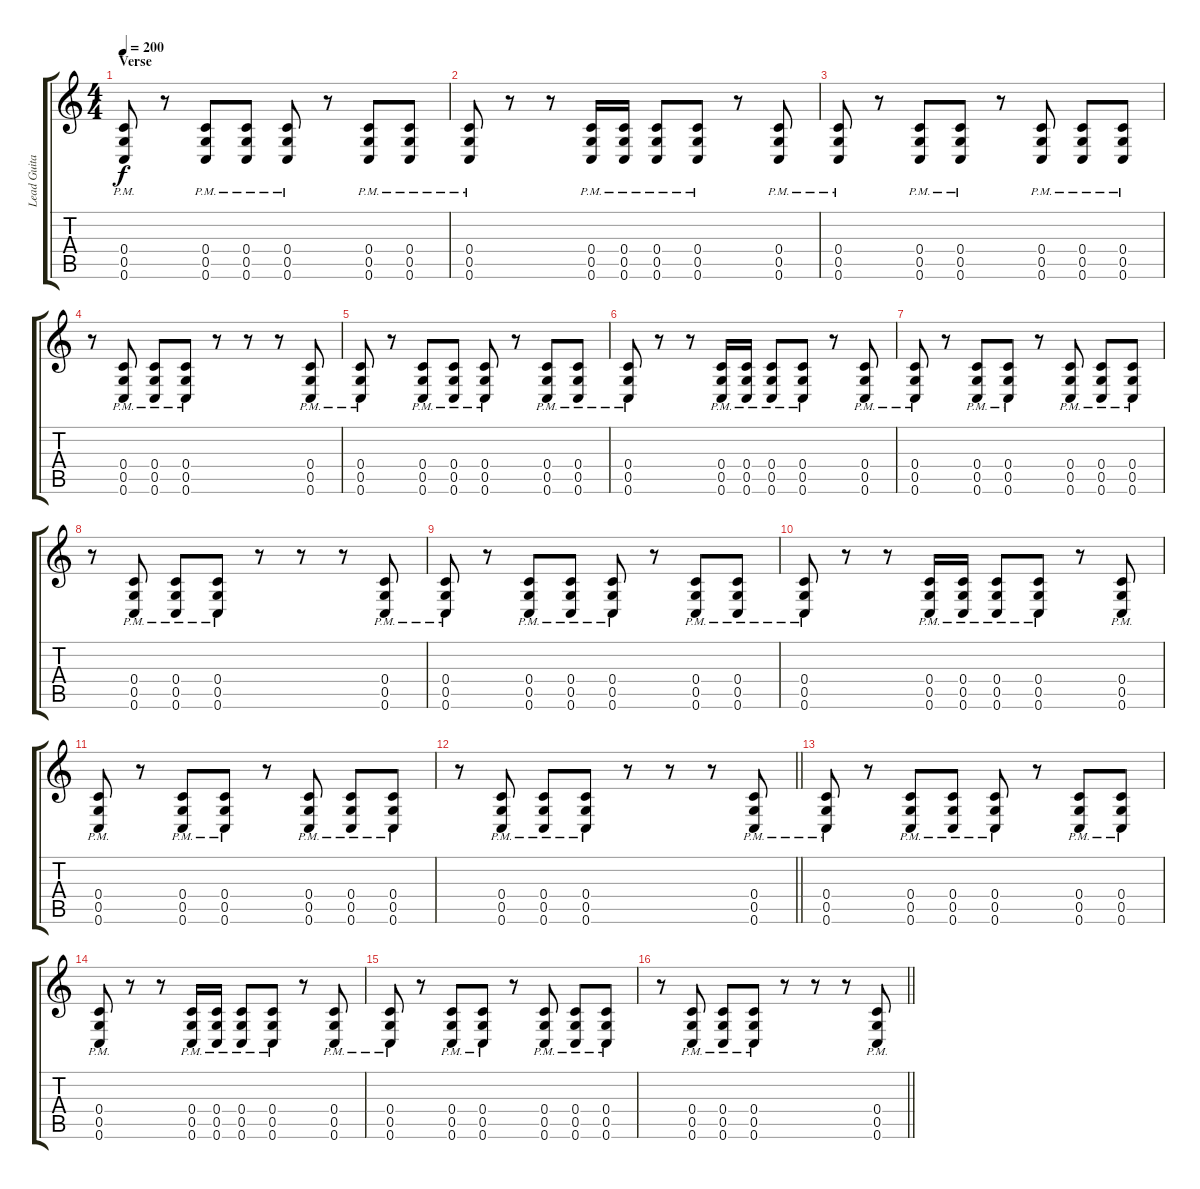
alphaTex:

\track ("Lead Guitar" "Lead Guita") {instrument distortionguitar}
\staff {score tabs}
\tuning (D4 A3 F3 C3 G2 C2) {hide}
\ts (4 4)
\section ("" "Verse")
\tempo 200
\clef g2
\ks c
(0.4{pm} 0.5{pm} 0.6{pm}).8{dy f} r.8 (0.4{pm} 0.5{pm} 0.6{pm}).8 (0.4{pm} 0.5{pm} 0.6{pm}).8 (0.4{pm} 0.5{pm} 0.6{pm}).8 r.8 (0.4{pm} 0.5{pm} 0.6{pm}).8 (0.4{pm} 0.5{pm} 0.6{pm}).8 |
(0.4{pm} 0.5{pm} 0.6{pm}).8 r.8 r.8 (0.4{pm} 0.5{pm} 0.6{pm}).16 (0.4{pm} 0.5{pm} 0.6{pm}).16 (0.4{pm} 0.5{pm} 0.6{pm}).8 (0.4{pm} 0.5{pm} 0.6{pm}).8 r.8 (0.4{pm} 0.5{pm} 0.6{pm}).8 |
(0.4{pm} 0.5{pm} 0.6{pm}).8 r.8 (0.4{pm} 0.5{pm} 0.6{pm}).8 (0.4{pm} 0.5{pm} 0.6{pm}).8 r.8 (0.4{pm} 0.5{pm} 0.6{pm}).8 (0.4{pm} 0.5{pm} 0.6{pm}).8 (0.4{pm} 0.5{pm} 0.6{pm}).8 |
r.8 (0.4{pm} 0.5{pm} 0.6{pm}).8 (0.4{pm} 0.5{pm} 0.6{pm}).8 (0.4{pm} 0.5{pm} 0.6{pm}).8 r.8 r.8 r.8 (0.4{pm} 0.5{pm} 0.6{pm}).8 |
(0.4{pm} 0.5{pm} 0.6{pm}).8 r.8 (0.4{pm} 0.5{pm} 0.6{pm}).8 (0.4{pm} 0.5{pm} 0.6{pm}).8 (0.4{pm} 0.5{pm} 0.6{pm}).8 r.8 (0.4{pm} 0.5{pm} 0.6{pm}).8 (0.4{pm} 0.5{pm} 0.6{pm}).8 |
(0.4{pm} 0.5{pm} 0.6{pm}).8 r.8 r.8 (0.4{pm} 0.5{pm} 0.6{pm}).16 (0.4{pm} 0.5{pm} 0.6{pm}).16 (0.4{pm} 0.5{pm} 0.6{pm}).8 (0.4{pm} 0.5{pm} 0.6{pm}).8 r.8 (0.4{pm} 0.5{pm} 0.6{pm}).8 |
(0.4{pm} 0.5{pm} 0.6{pm}).8 r.8 (0.4{pm} 0.5{pm} 0.6{pm}).8 (0.4{pm} 0.5{pm} 0.6{pm}).8 r.8 (0.4{pm} 0.5{pm} 0.6{pm}).8 (0.4{pm} 0.5{pm} 0.6{pm}).8 (0.4{pm} 0.5{pm} 0.6{pm}).8 |
r.8 (0.4{pm} 0.5{pm} 0.6{pm}).8 (0.4{pm} 0.5{pm} 0.6{pm}).8 (0.4{pm} 0.5{pm} 0.6{pm}).8 r.8 r.8 r.8 (0.4{pm} 0.5{pm} 0.6{pm}).8 |
(0.4{pm} 0.5{pm} 0.6{pm}).8 r.8 (0.4{pm} 0.5{pm} 0.6{pm}).8 (0.4{pm} 0.5{pm} 0.6{pm}).8 (0.4{pm} 0.5{pm} 0.6{pm}).8 r.8 (0.4{pm} 0.5{pm} 0.6{pm}).8 (0.4{pm} 0.5{pm} 0.6{pm}).8 |
(0.4{pm} 0.5{pm} 0.6{pm}).8 r.8 r.8 (0.4{pm} 0.5{pm} 0.6{pm}).16 (0.4{pm} 0.5{pm} 0.6{pm}).16 (0.4{pm} 0.5{pm} 0.6{pm}).8 (0.4{pm} 0.5{pm} 0.6{pm}).8 r.8 (0.4{pm} 0.5{pm} 0.6{pm}).8 |
(0.4{pm} 0.5{pm} 0.6{pm}).8 r.8 (0.4{pm} 0.5{pm} 0.6{pm}).8 (0.4{pm} 0.5{pm} 0.6{pm}).8 r.8 (0.4{pm} 0.5{pm} 0.6{pm}).8 (0.4{pm} 0.5{pm} 0.6{pm}).8 (0.4{pm} 0.5{pm} 0.6{pm}).8 |
\barLineRight lightlight
r.8 (0.4{pm} 0.5{pm} 0.6{pm}).8 (0.4{pm} 0.5{pm} 0.6{pm}).8 (0.4{pm} 0.5{pm} 0.6{pm}).8 r.8 r.8 r.8 (0.4{pm} 0.5{pm} 0.6{pm}).8 |
(0.4{pm} 0.5{pm} 0.6{pm}).8 r.8 (0.4{pm} 0.5{pm} 0.6{pm}).8 (0.4{pm} 0.5{pm} 0.6{pm}).8 (0.4{pm} 0.5{pm} 0.6{pm}).8 r.8 (0.4{pm} 0.5{pm} 0.6{pm}).8 (0.4{pm} 0.5{pm} 0.6{pm}).8 |
(0.4{pm} 0.5{pm} 0.6{pm}).8 r.8 r.8 (0.4{pm} 0.5{pm} 0.6{pm}).16 (0.4{pm} 0.5{pm} 0.6{pm}).16 (0.4{pm} 0.5{pm} 0.6{pm}).8 (0.4{pm} 0.5{pm} 0.6{pm}).8 r.8 (0.4{pm} 0.5{pm} 0.6{pm}).8 |
(0.4{pm} 0.5{pm} 0.6{pm}).8 r.8 (0.4{pm} 0.5{pm} 0.6{pm}).8 (0.4{pm} 0.5{pm} 0.6{pm}).8 r.8 (0.4{pm} 0.5{pm} 0.6{pm}).8 (0.4{pm} 0.5{pm} 0.6{pm}).8 (0.4{pm} 0.5{pm} 0.6{pm}).8 |
\barLineRight lightlight
r.8 (0.4{pm} 0.5{pm} 0.6{pm}).8 (0.4{pm} 0.5{pm} 0.6{pm}).8 (0.4{pm} 0.5{pm} 0.6{pm}).8 r.8 r.8 r.8 (0.4{pm} 0.5{pm} 0.6{pm}).8
